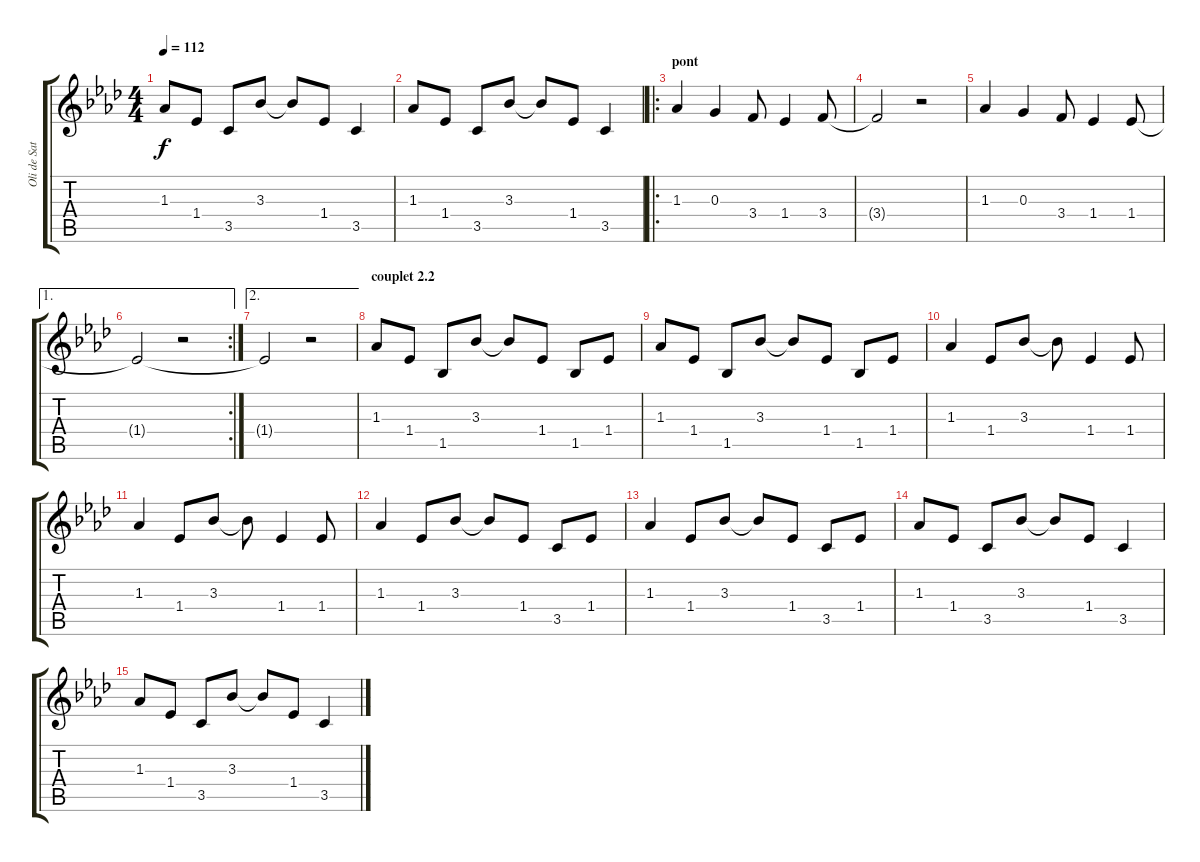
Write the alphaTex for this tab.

\track ("Oli de Sat (guitare mélodique)" "Oli de Sat") {instrument distortionguitar}
\staff {score tabs}
\tuning (E4 B3 G3 D3 A2 E2) {hide}
\ts (4 4)
\tempo 112
\clef g2
\ks ab
1.3.8{dy f} 1.4.8 3.5.8 3.3.8 3.3{t}.8 1.4.8 3.5.4 |
1.3.8 1.4.8 3.5.8 3.3.8 3.3{t}.8 1.4.8 3.5.4 |
\ro
\section ("" "pont")
1.3.4 0.3.4 3.4.8 1.4.4 3.4.8 |
3.4{t}.2 r.2 |
1.3.4 0.3.4 3.4.8 1.4.4 1.4.8 |
\ae 1
\rc 2
1.4{t}.2 r.2 |
\ae 2
1.4{t}.2 r.2 |
\section ("" "couplet 2.2")
1.3.8 1.4.8 1.5.8 3.3.8 3.3{t}.8 1.4.8 1.5.8 1.4.8 |
1.3.8 1.4.8 1.5.8 3.3.8 3.3{t}.8 1.4.8 1.5.8 1.4.8 |
1.3.4 1.4.8 3.3.8 3.3{t}.8 1.4.4 1.4.8 |
1.3.4 1.4.8 3.3.8 3.3{t}.8 1.4.4 1.4.8 |
1.3.4 1.4.8 3.3.8 3.3{t}.8 1.4.8 3.5.8 1.4.8 |
1.3.4 1.4.8 3.3.8 3.3{t}.8 1.4.8 3.5.8 1.4.8 |
1.3.8 1.4.8 3.5.8 3.3.8 3.3{t}.8 1.4.8 3.5.4 |
1.3.8 1.4.8 3.5.8 3.3.8 3.3{t}.8 1.4.8 3.5.4
